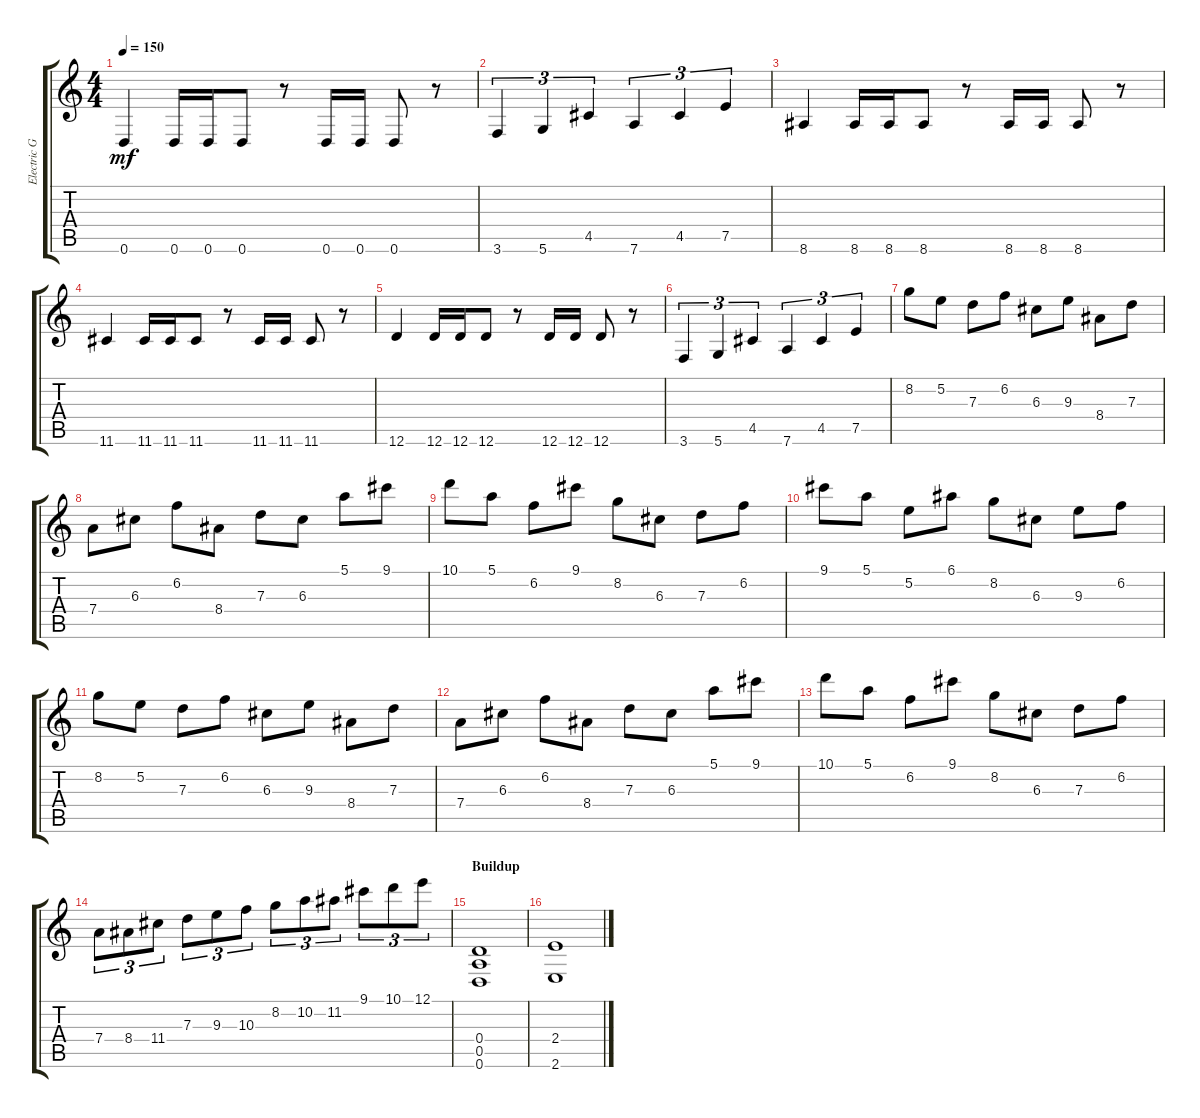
\track ("Electric Guitar 2" "Electric G") {instrument distortionguitar}
\staff {score tabs}
\tuning (E4 B3 G3 D3 A2 D2) {hide}
\ts (4 4)
\tempo 150
\clef g2
\ks c
0.6.4{dy mf} 0.6.16 0.6.16 0.6.8 r.8 0.6.16 0.6.16 0.6.8 r.8 |
3.6.4{tu (3 2)} 5.6.4{tu (3 2)} 4.5.4{tu (3 2)} 7.6.4{tu (3 2)} 4.5.4{tu (3 2)} 7.5.4{tu (3 2)} |
8.6.4 8.6.16 8.6.16 8.6.8 r.8 8.6.16 8.6.16 8.6.8 r.8 |
11.6.4 11.6.16 11.6.16 11.6.8 r.8 11.6.16 11.6.16 11.6.8 r.8 |
12.6.4 12.6.16 12.6.16 12.6.8 r.8 12.6.16 12.6.16 12.6.8 r.8 |
3.6.4{tu (3 2)} 5.6.4{tu (3 2)} 4.5.4{tu (3 2)} 7.6.4{tu (3 2)} 4.5.4{tu (3 2)} 7.5.4{tu (3 2)} |
8.2.8 5.2.8 7.3.8 6.2.8 6.3.8 9.3.8 8.4.8 7.3.8 |
7.4.8 6.3.8 6.2.8 8.4.8 7.3.8 6.3.8 5.1.8 9.1.8 |
10.1.8 5.1.8 6.2.8 9.1.8 8.2.8 6.3.8 7.3.8 6.2.8 |
9.1.8 5.1.8 5.2.8 6.1.8 8.2.8 6.3.8 9.3.8 6.2.8 |
8.2.8 5.2.8 7.3.8 6.2.8 6.3.8 9.3.8 8.4.8 7.3.8 |
7.4.8 6.3.8 6.2.8 8.4.8 7.3.8 6.3.8 5.1.8 9.1.8 |
10.1.8 5.1.8 6.2.8 9.1.8 8.2.8 6.3.8 7.3.8 6.2.8 |
7.4.8{tu (3 2)} 8.4.8{tu (3 2)} 11.4.8{tu (3 2)} 7.3.8{tu (3 2)} 9.3.8{tu (3 2)} 10.3.8{tu (3 2)} 8.2.8{tu (3 2)} 10.2.8{tu (3 2)} 11.2.8{tu (3 2)} 9.1.8{tu (3 2)} 10.1.8{tu (3 2)} 12.1.8{tu (3 2)} |
\section ("" "Buildup")
(0.4 0.5 0.6).1 |
(2.4 2.6).1
